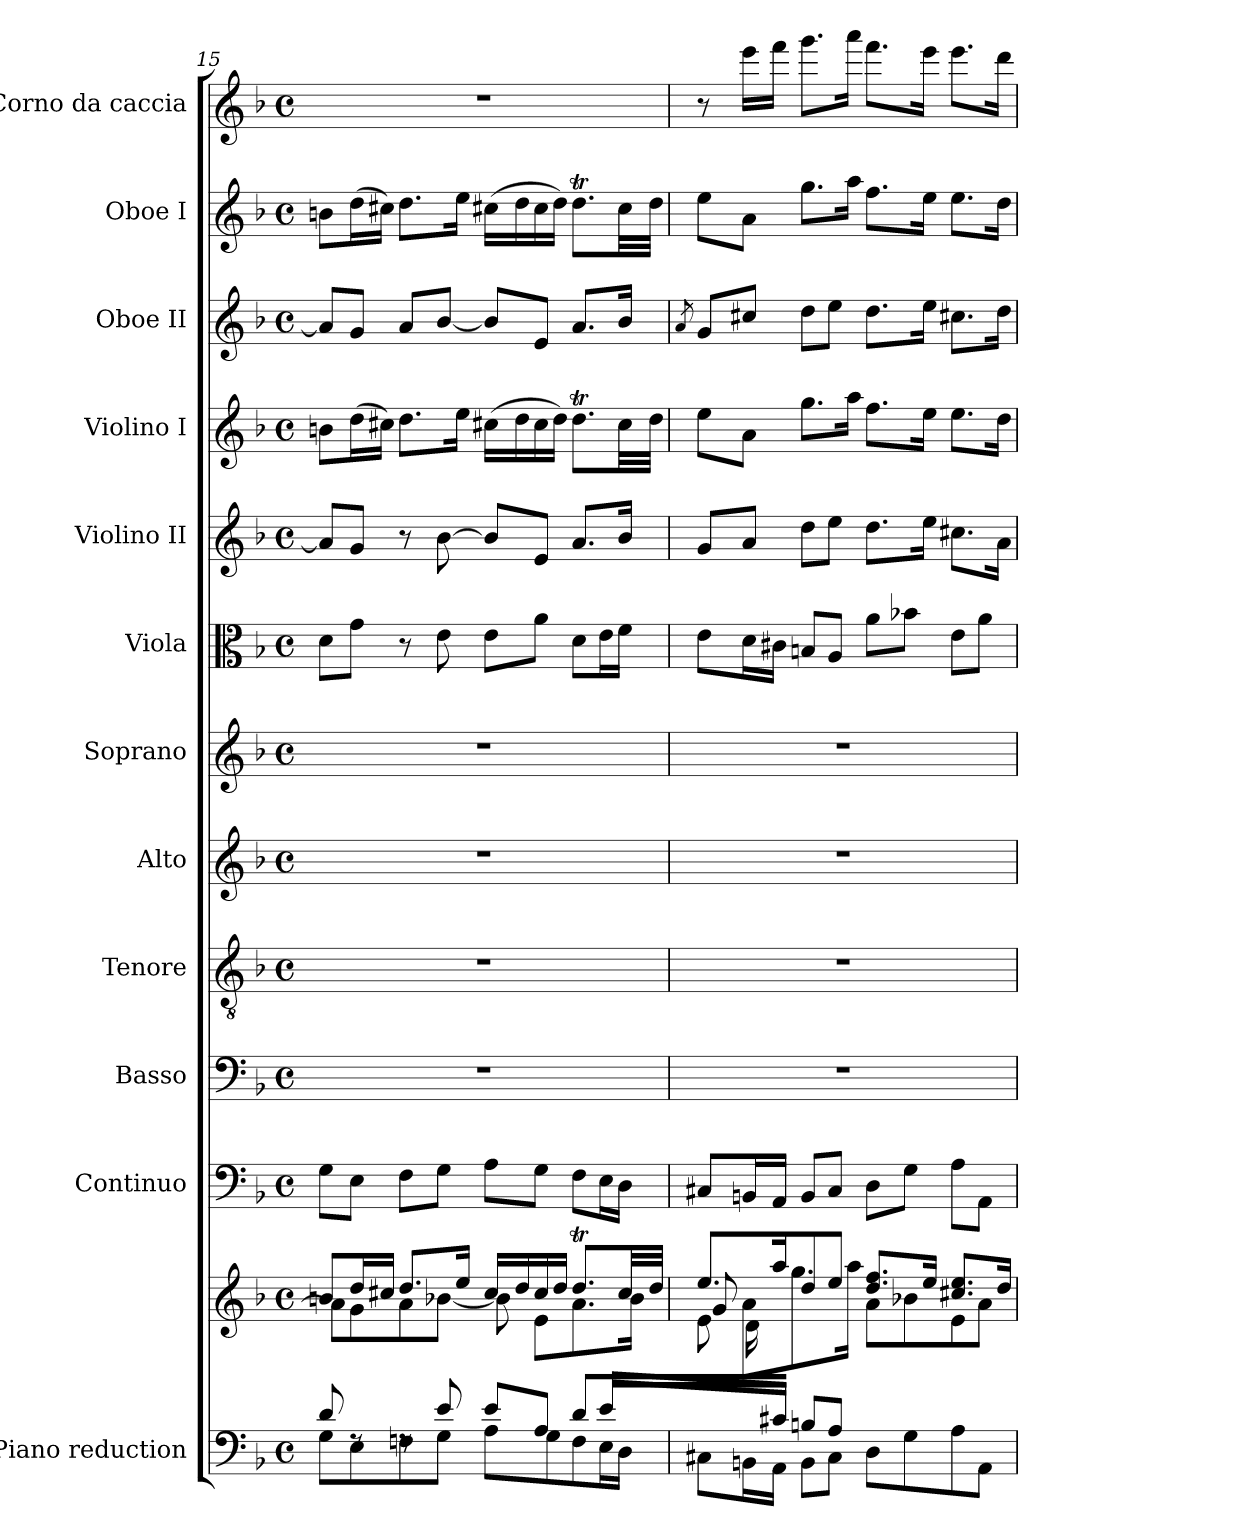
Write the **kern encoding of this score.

**kern	**kern	**kern	**kern	**kern	**kern	**kern	**kern	**kern	**kern	**kern	**kern	**kern
*part12	*part12	*part11	*part10	*part9	*part8	*part7	*part6	*part5	*part4	*part3	*part2	*part1
*staff13	*staff12	*staff11	*staff10	*staff9	*staff8	*staff7	*staff6	*staff5	*staff4	*staff3	*staff2	*staff1
*I"Piano reduction	*	*I"Continuo	*I"Basso	*I"Tenore	*I"Alto	*I"Soprano	*I"Viola	*I"Violino II	*I"Violino I	*I"Oboe II	*I"Oboe I	*I"Corno da caccia
*I'Pno	*	*	*	*	*	*	*I'Vla	*I'Vln	*I'Vln	*I'Ob	*I'Ob	*
*clefF4	*clefG2	*clefF4	*clefF4	*clefGv2	*clefG2	*clefG2	*clefC3	*clefG2	*clefG2	*clefG2	*clefG2	*clefG2
*	*	*	*	*	*	*	*	*	*	*	*	*ITrd7c12
*k[b-]	*k[b-]	*k[b-]	*k[b-]	*k[b-]	*k[b-]	*k[b-]	*k[b-]	*k[b-]	*k[b-]	*k[b-]	*k[b-]	*k[b-]
*M4/4	*M4/4	*M4/4	*M4/4	*M4/4	*M4/4	*M4/4	*M4/4	*M4/4	*M4/4	*M4/4	*M4/4	*M4/4
*met(c)	*met(c)	*met(c)	*met(c)	*met(c)	*met(c)	*met(c)	*met(c)	*met(c)	*met(c)	*met(c)	*met(c)	*met(c)
=15	=15	=15	=15	=15	=15	=15	=15	=15	=15	=15	=15	=15
*^	*^	*	*	*	*	*	*	*	*	*	*	*
*	*	*	*^	*	*	*	*	*	*	*	*	*	*	*
8d/	8G\L	8bn/L	8a\L]	2...ryy	8G\L	1r	1r	1r	1r	8d\L	8a/L]	8bn\L	8a/L]	8bn\L	1r
8rF	8E\	16dd/L	8g\	.	8E\J	.	.	.	.	8g\J	8g/J	(>16dd\L	8g/J	(>16dd\L	.
.	.	16cc#X/JJ	.	.	.	.	.	.	.	.	.	16cc#X\JJ)	.	16cc#X\JJ)	.
8rF	8Fn\	8.dd/L	8a\	.	8F\L	.	.	.	.	8r	8r	8.dd\L	8a/L	8.dd\L	.
8e/	8G\J	.	[8b-X\J	.	8G\J	.	.	.	.	8e\	[8b-\	.	[8b-/J	.	.
.	.	16ee/Jk	.	.	.	.	.	.	.	.	.	16ee\Jk	.	16ee\Jk	.
8e/L	8A\L	16cc#/LL	8b-\]	.	8A\L	.	.	.	.	8e\L	8b-/L]	(>16cc#X\LL	8b-/L]	(>16cc#X\LL	.
.	.	16dd/	.	.	.	.	.	.	.	.	.	16dd\	.	16dd\	.
8A/J	8G\	16cc#/	8e\L	.	8G\J	.	.	.	.	8a\J	8e/J	16cc#\	8e/J	16cc#\	.
.	.	16dd/JJ	.	.	.	.	.	.	.	.	.	16dd\JJ)	.	16dd\JJ)	.
8d/L	8F\	8.ddT/L	8.a\	.	8F\L	.	.	.	.	8d\L	8.a/L	8.ddT\L	8.a/L	8.ddT\L	.
16e/L	16E\L	.	.	.	16E\L	.	.	.	.	16e\L	.	.	.	.	.
16ryy	16D\JJ	32cc#/LL	16b-\Jk	16f\JJ	16D\JJ	.	.	.	.	16f\JJ	16b-/Jk	32cc#\LL	16b-/Jk	32cc#\LL	.
.	.	32dd/JJJ	.	.	.	.	.	.	.	.	.	32dd\JJJ	.	32dd\JJJ	.
!!LO:PB:g=z
=16	=16	=16	=16	=16	=16	=16	=16	=16	=16	=16	=16	=16	=16	=16	=16
.	.	.	.	.	.	.	.	.	.	.	.	.	8qa/	.	.
8.ryy	8C#X\L	8.ee/L	8g/	8e\L	8C#X/L	1r	1r	1r	1r	8e\L	8g/L	8ee\L	8g/L	8ee\L	8r
.	16BBn\L	.	8a\L	16d\L	16BBn/L	.	.	.	.	16d\L	8a/J	8a\J	8cc#X/J	8a\J	16ee\LL
16c#X/JJ	16AA\JJ	16aa/K	.	2ryy	16AA/JJ	.	.	.	.	16c#X\JJ	.	.	.	.	16ff\JJ
8Bn/L	8BB\L	8dd/	8.gg\	.	8BB/L	.	.	.	.	8Bn/L	8dd\L	8.gg\L	8dd\L	8.gg\L	8.gg\L
8A/J	8C#\J	8ee/J	.	.	8C#/J	.	.	.	.	8A/J	8ee\J	.	8ee\J	.	.
.	.	.	16aa\Jk	.	.	.	.	.	.	.	.	16aa\Jk	.	16aa\Jk	16aa\Jk
2ryy	8D\L	8.dd/ 8.ff/L	8a\L	.	8D\L	.	.	.	.	8a\L	8.dd\L	8.ff\L	8.dd\L	8.ff\L	8.ff\L
.	8G\	.	8b-X\	.	8G\J	.	.	.	.	8b-X\J	.	.	.	.	.
.	.	16ee/Jk	.	4ryy	.	.	.	.	.	.	16ee\Jk	16ee\Jk	16ee\Jk	16ee\Jk	16ee\Jk
.	8A\	8.cc#X/ 8.ee/L	8e\	.	8A\L	.	.	.	.	8e\L	8.cc#X\L	8.ee\L	8.cc#X\L	8.ee\L	8.ee\L
.	8AA\J	.	8a\J	.	8AA\J	.	.	.	.	8a\J	.	.	.	.	.
.	.	16dd/Jk	.	16ryy	.	.	.	.	.	.	16a\Jk	16dd\Jk	16dd\Jk	16dd\Jk	16dd\Jk
*v	*v	*	*	*	*	*	*	*	*	*	*	*	*	*	*
*	*v	*v	*v	*	*	*	*	*	*	*	*	*	*	*
=	=	=	=	=	=	=	=	=	=	=	=	=
*-	*-	*-	*-	*-	*-	*-	*-	*-	*-	*-	*-	*-
